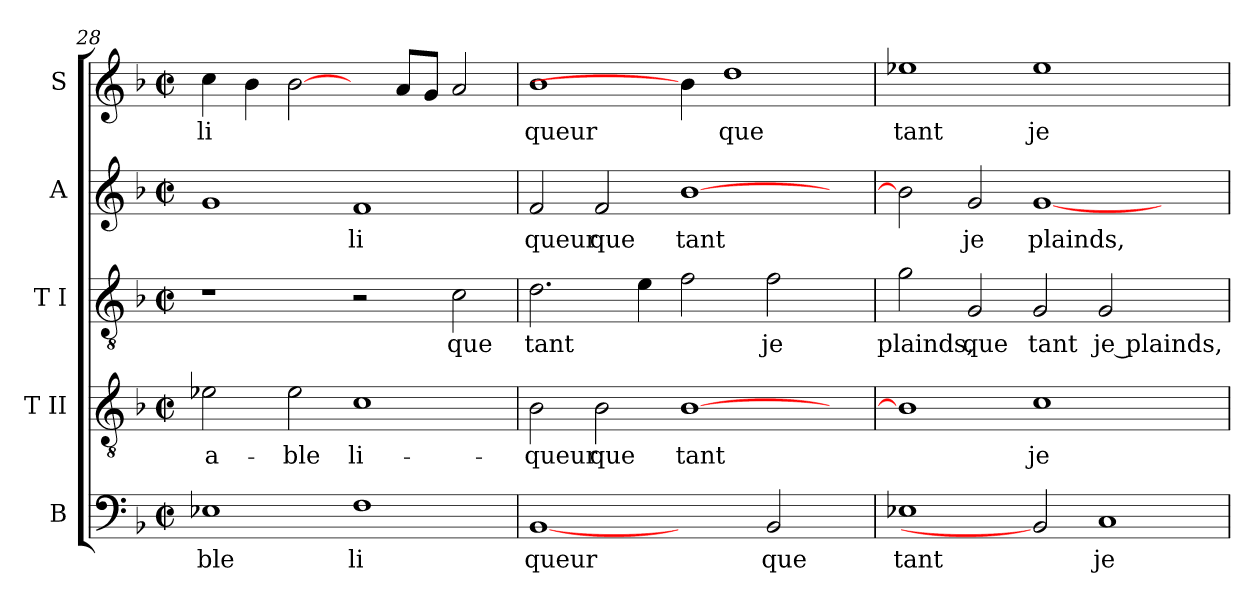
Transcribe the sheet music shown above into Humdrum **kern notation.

**kern	**text	**kern	**text	**kern	**text	**kern	**text	**kern	**text
*part5	*part5	*part4	*part4	*part3	*part3	*part2	*part2	*part1	*part1
*staff5	*staff5	*staff4	*staff4	*staff3	*staff3	*staff2	*staff2	*staff1	*staff1
*I"B	*	*I"T II	*	*I"T I	*	*I"A	*	*I"S	*
*clefF4	*	*clefGv2	*	*clefGv2	*	*clefG2	*	*clefG2	*
*k[b-]	*	*k[b-]	*	*k[b-]	*	*k[b-]	*	*k[b-]	*
*F:	*	*F:	*	*F:	*	*F:	*	*F:	*
*M2/2	*	*M2/2	*	*M2/2	*	*M2/2	*	*M2/2	*
*met(c|)	*	*met(c|)	*	*met(c|)	*	*met(c|)	*	*met(c|)	*
=28	=28	=28	=28	=28	=28	=28	=28	=28	=28
!	!LO:LY:b:cj	!	!LO:LY:b:cj	!	!	!	!	!	!LO:LY:b:cj
1E-	ble	2e-X\	-a-	1r	.	1g	.	4cc\	li
.	.	.	.	.	.	.	.	4b-\	.
!	!	!	!LO:LY:b:cj	!	!	!	!	!	!
.	.	2e-\	-ble	.	.	.	.	[2b-\	.
!	!LO:LY:b:cj	!	!LO:LY:b:cj	!	!	!	!LO:LY:b:cj	!	!
1F	li	1c	li-	2r	.	1f	li	4ryy	.
.	.	.	.	.	.	.	.	8a/L	.
.	.	.	.	.	.	.	.	8g/J	.
!	!	!	!	!	!LO:LY:b:cj	!	!	!	!
.	.	.	.	2c\	que	.	.	2a/	.
=29	=29	=29	=29	=29	=29	=29	=29	=29	=29
!	!LO:LY:b:cj	!	!LO:LY:b:cj	!	!LO:LY:b	!	!LO:LY:b:cj	!	!LO:LY:b:cj
[1BB-	queur	2B-\	-queur	2.d\	tant	2f/	queur	1b-	queur
!	!	!	!LO:LY:b:cj	!	!	!	!LO:LY:b:cj	!	!
.	.	2B-\	que	.	.	2f/	que	.	.
.	.	.	.	4e\	.	.	.	.	.
!	!	!	!LO:LY:b	!	!	!	!LO:LY:b	!	!
2ryy	.	[>1B-	tant	2f\	.	[>1b-	tant	4b-\]	.
!	!	!	!	!	!	!	!	!	!LO:LY:b:cj
.	.	.	.	.	.	.	.	1dd	que
!	!LO:LY:b:cj	!	!	!	!LO:LY:b:cj	!	!	!	!
2BB-/	que	.	.	2f\	je	.	.	.	.
4ryy	.	4ryy	.	4ryy	.	4ryy	.	.	.
!!LO:LB:g=z
=30	=30	=30	=30	=30	=30	=30	=30	=30	=30
!	!LO:LY:b:cj	!	!	!	!LO:LY:b:cj	!	!	!	!LO:LY:b:cj
1E-	tant	1B-]	.	2g\	plainds,	2b-\]	.	1ee-X	tant
!	!	!	!	!	!LO:LY:b:cj	!	!LO:LY:b:cj	!	!
.	.	.	.	2G/	que	2g/	je	.	.
!	!	!	!LO:LY:b:cj	!	!LO:LY:b:cj	!	!LO:LY:b	!	!LO:LY:b:cj
2BB-]	.	1c	je	2G/	tant	[<1g	plainds,	1ee-	je
!	!LO:LY:b:cj	!	!	!	!LO:LY:b:cj	!	!	!	!
1C	je	.	.	2G/	je plainds,	.	.	.	.
.	.	2ryy	.	2ryy	.	2ryy	.	2ryy	.
=	=	=	=	=	=	=	=	=	=
*-	*-	*-	*-	*-	*-	*-	*-	*-	*-
